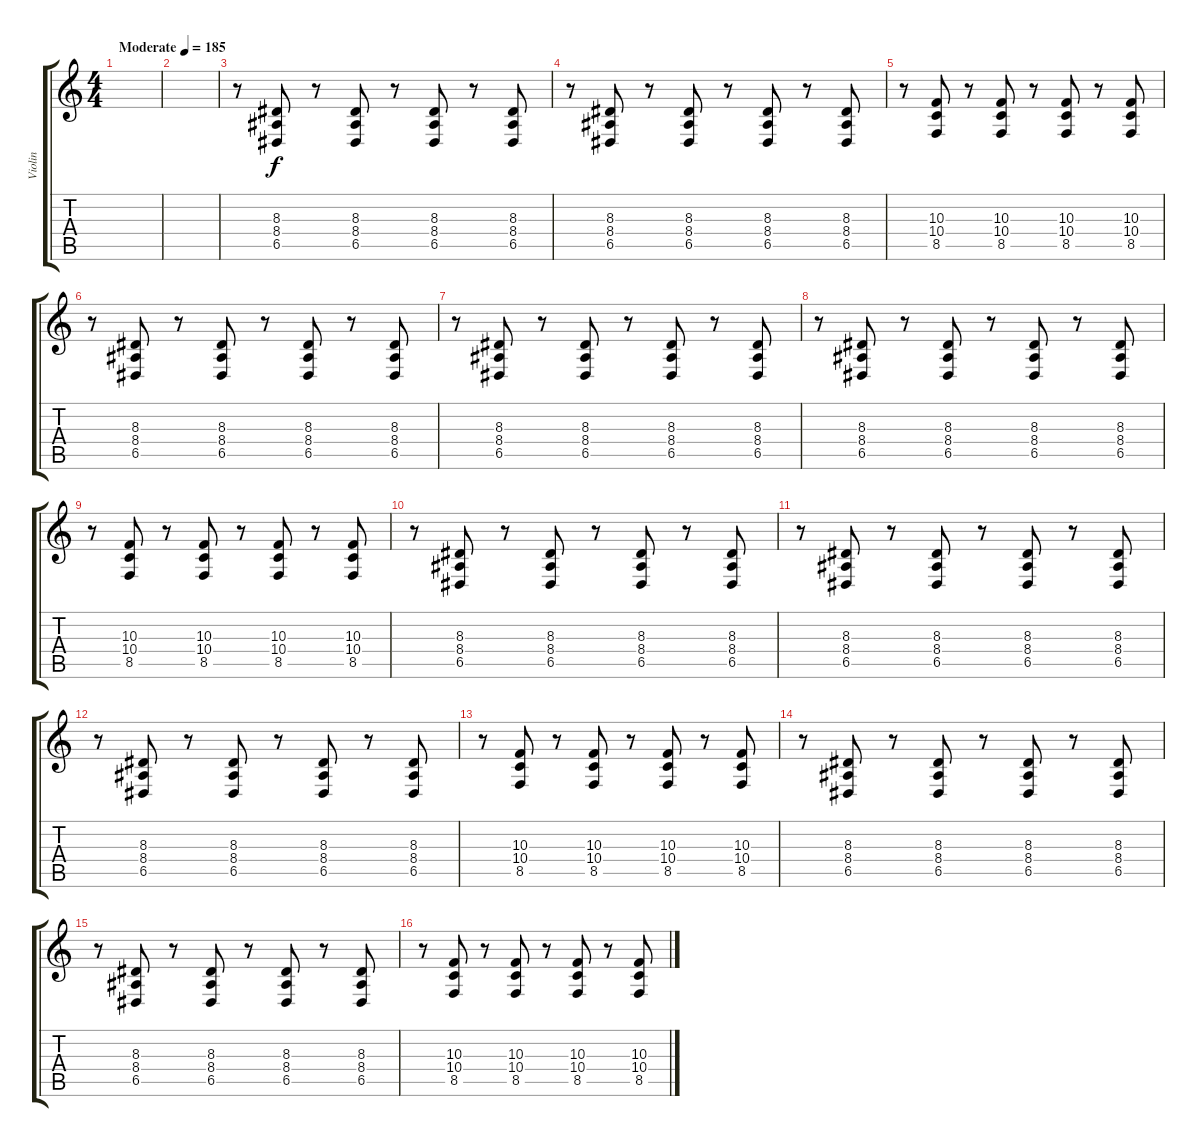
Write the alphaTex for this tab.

\track ("Violin" "Violin") {instrument violin}
\staff {score tabs}
\tuning (E4 B3 G3 D3 A2 E2) {hide}
\ts (4 4)
\tempo (185 "Moderate")
\clef g2
\ks c
|
|
r.8 (8.3 8.4 6.5).8 r.8 (8.3 8.4 6.5).8 r.8 (8.3 8.4 6.5).8 r.8 (8.3 8.4 6.5).8 |
r.8 (8.3 8.4 6.5).8 r.8 (8.3 8.4 6.5).8 r.8 (8.3 8.4 6.5).8 r.8 (8.3 8.4 6.5).8 |
r.8 (10.3 10.4 8.5).8 r.8 (10.3 10.4 8.5).8 r.8 (10.3 10.4 8.5).8 r.8 (10.3 10.4 8.5).8 |
r.8 (8.3 8.4 6.5).8 r.8 (8.3 8.4 6.5).8 r.8 (8.3 8.4 6.5).8 r.8 (8.3 8.4 6.5).8 |
r.8 (8.3 8.4 6.5).8 r.8 (8.3 8.4 6.5).8 r.8 (8.3 8.4 6.5).8 r.8 (8.3 8.4 6.5).8 |
r.8 (8.3 8.4 6.5).8 r.8 (8.3 8.4 6.5).8 r.8 (8.3 8.4 6.5).8 r.8 (8.3 8.4 6.5).8 |
r.8 (10.3 10.4 8.5).8 r.8 (10.3 10.4 8.5).8 r.8 (10.3 10.4 8.5).8 r.8 (10.3 10.4 8.5).8 |
r.8 (8.3 8.4 6.5).8 r.8 (8.3 8.4 6.5).8 r.8 (8.3 8.4 6.5).8 r.8 (8.3 8.4 6.5).8 |
r.8 (8.3 8.4 6.5).8 r.8 (8.3 8.4 6.5).8 r.8 (8.3 8.4 6.5).8 r.8 (8.3 8.4 6.5).8 |
r.8 (8.3 8.4 6.5).8 r.8 (8.3 8.4 6.5).8 r.8 (8.3 8.4 6.5).8 r.8 (8.3 8.4 6.5).8 |
r.8 (10.3 10.4 8.5).8 r.8 (10.3 10.4 8.5).8 r.8 (10.3 10.4 8.5).8 r.8 (10.3 10.4 8.5).8 |
r.8 (8.3 8.4 6.5).8 r.8 (8.3 8.4 6.5).8 r.8 (8.3 8.4 6.5).8 r.8 (8.3 8.4 6.5).8 |
r.8 (8.3 8.4 6.5).8 r.8 (8.3 8.4 6.5).8 r.8 (8.3 8.4 6.5).8 r.8 (8.3 8.4 6.5).8 |
r.8 (10.3 10.4 8.5).8 r.8 (10.3 10.4 8.5).8 r.8 (10.3 10.4 8.5).8 r.8 (10.3 10.4 8.5).8
